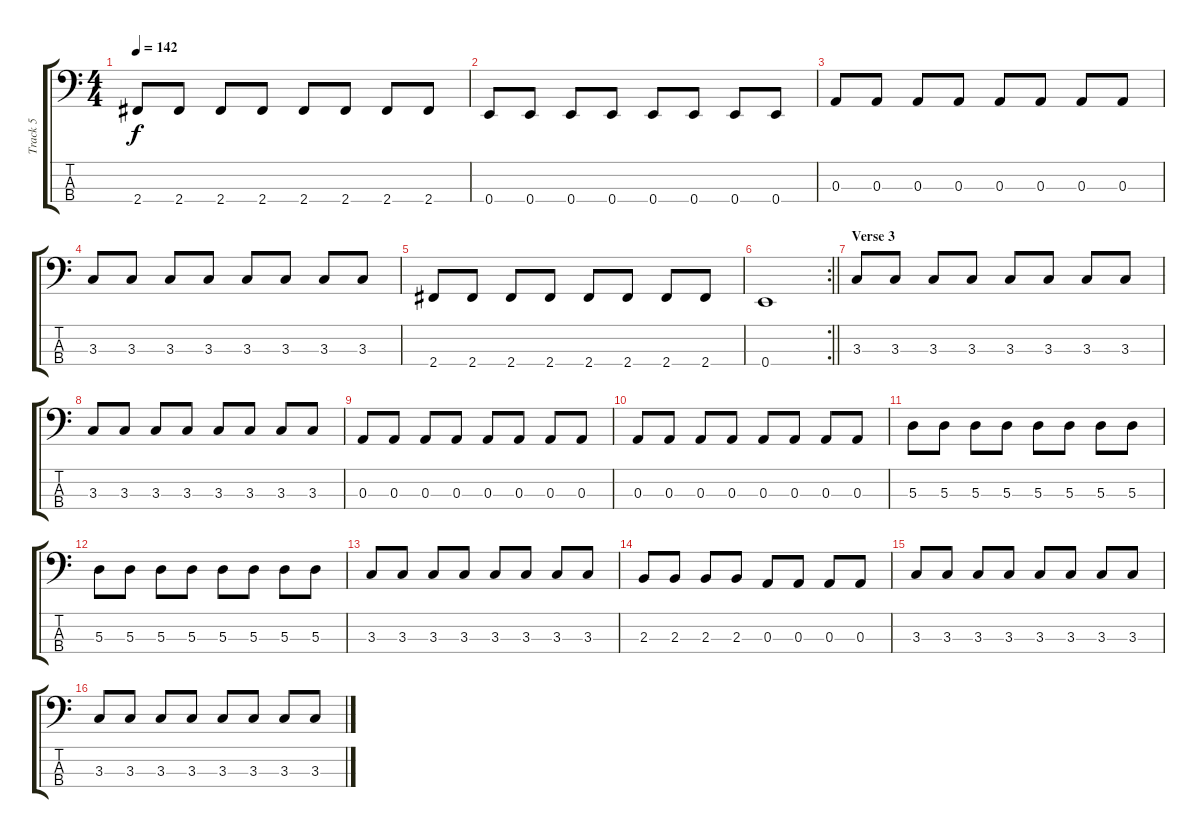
\track ("Track 5" "Track 5") {instrument electricbassfinger}
\staff {score tabs}
\tuning (G2 D2 A1 E1) {hide}
\ts (4 4)
\tempo 142
\clef f4
\ks c
2.4.8{dy f} 2.4.8 2.4.8 2.4.8 2.4.8 2.4.8 2.4.8 2.4.8 |
0.4.8 0.4.8 0.4.8 0.4.8 0.4.8 0.4.8 0.4.8 0.4.8 |
0.3.8 0.3.8 0.3.8 0.3.8 0.3.8 0.3.8 0.3.8 0.3.8 |
3.3.8 3.3.8 3.3.8 3.3.8 3.3.8 3.3.8 3.3.8 3.3.8 |
2.4.8 2.4.8 2.4.8 2.4.8 2.4.8 2.4.8 2.4.8 2.4.8 |
\rc 2
\barLineRight lightlight
0.4.1 |
\section ("" "Verse 3")
3.3.8 3.3.8 3.3.8 3.3.8 3.3.8 3.3.8 3.3.8 3.3.8 |
3.3.8 3.3.8 3.3.8 3.3.8 3.3.8 3.3.8 3.3.8 3.3.8 |
0.3.8 0.3.8 0.3.8 0.3.8 0.3.8 0.3.8 0.3.8 0.3.8 |
0.3.8 0.3.8 0.3.8 0.3.8 0.3.8 0.3.8 0.3.8 0.3.8 |
5.3.8 5.3.8 5.3.8 5.3.8 5.3.8 5.3.8 5.3.8 5.3.8 |
5.3.8 5.3.8 5.3.8 5.3.8 5.3.8 5.3.8 5.3.8 5.3.8 |
3.3.8 3.3.8 3.3.8 3.3.8 3.3.8 3.3.8 3.3.8 3.3.8 |
2.3.8 2.3.8 2.3.8 2.3.8 0.3.8 0.3.8 0.3.8 0.3.8 |
3.3.8 3.3.8 3.3.8 3.3.8 3.3.8 3.3.8 3.3.8 3.3.8 |
3.3.8 3.3.8 3.3.8 3.3.8 3.3.8 3.3.8 3.3.8 3.3.8
